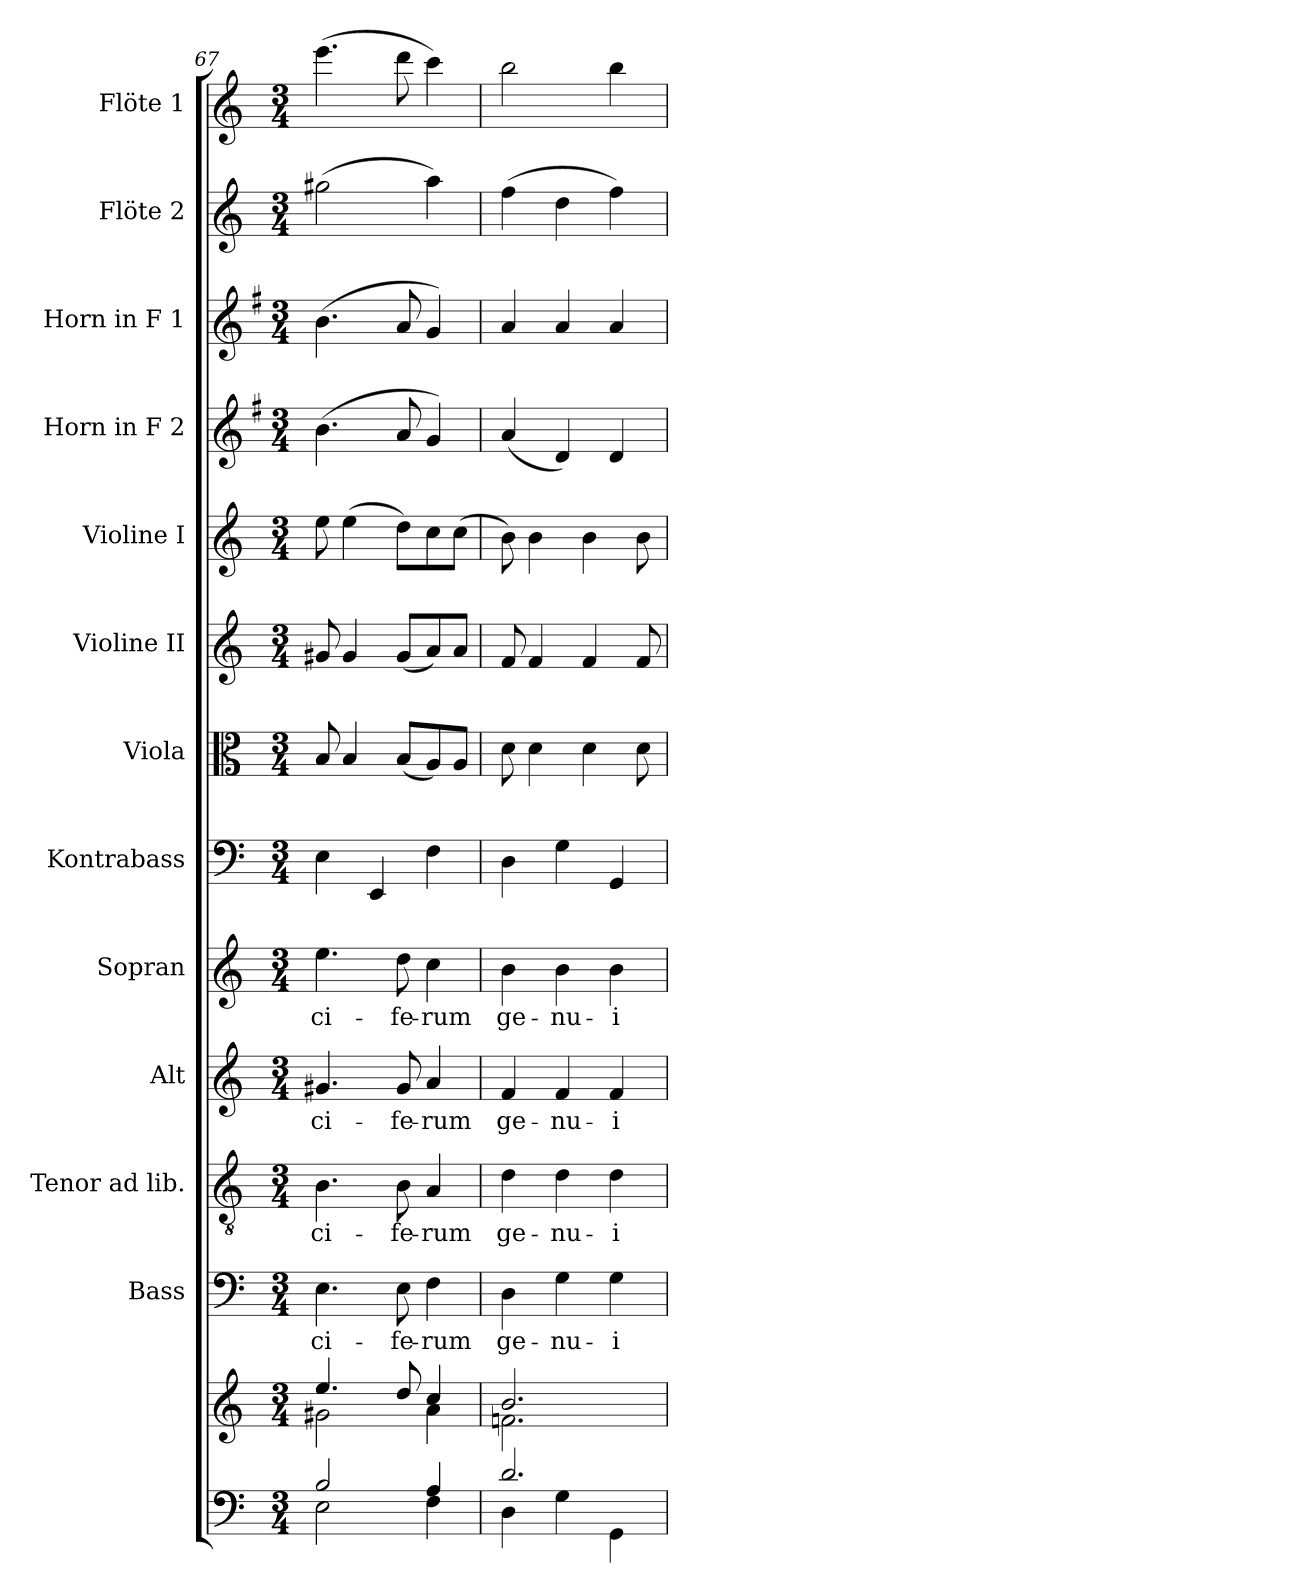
**kern	**kern	**kern	**text	**kern	**text	**kern	**text	**kern	**text	**kern	**kern	**kern	**kern	**kern	**kern	**kern	**kern
*part13	*part13	*part12	*part12	*part11	*part11	*part10	*part10	*part9	*part9	*part8	*part7	*part6	*part5	*part4	*part3	*part2	*part1
*staff14	*staff13	*staff12	*staff12	*staff11	*staff11	*staff10	*staff10	*staff9	*staff9	*staff8	*staff7	*staff6	*staff5	*staff4	*staff3	*staff2	*staff1
*	*	*I"Bass	*	*I"Tenor ad lib.	*	*I"Alt	*	*I"Sopran	*	*I"Kontrabass	*I"Viola	*I"Violine II	*I"Violine I	*I"Horn in F 2	*I"Horn in F 1	*I"Flöte 2	*I"Flöte 1
*	*	*I'B.	*	*I'T.	*	*I'A.	*	*I'S.	*	*I'Kb.	*I'Vla.	*I'Vl. II	*I'Vl. I	*	*	*I'Fl. 2	*I'Fl. 1
*clefF4	*clefG2	*clefF4	*	*clefGv2	*	*clefG2	*	*clefG2	*	*clefF4	*clefC3	*clefG2	*clefG2	*clefG2	*clefG2	*clefG2	*clefG2
*	*	*	*	*	*	*	*	*	*	*ITrd7c12	*	*	*	*ITrd4c7	*ITrd4c7	*	*
*k[]	*k[]	*k[]	*	*k[]	*	*k[]	*	*k[]	*	*k[]	*k[]	*k[]	*k[]	*k[]	*k[]	*k[]	*k[]
*C:	*C:	*C:	*	*C:	*	*C:	*	*C:	*	*C:	*C:	*C:	*C:	*C:	*C:	*C:	*C:
*M3/4	*M3/4	*M3/4	*	*M3/4	*	*M3/4	*	*M3/4	*	*M3/4	*M3/4	*M3/4	*M3/4	*M3/4	*M3/4	*M3/4	*M3/4
=67	=67	=67	=67	=67	=67	=67	=67	=67	=67	=67	=67	=67	=67	=67	=67	=67	=67
*^	*^	*	*	*	*	*	*	*	*	*	*	*	*	*	*	*	*
!	!	!	!	!	!LO:LY:b	!	!LO:LY:b	!	!LO:LY:b	!	!LO:LY:b	!	!	!	!	!	!	!	!
2B/	2E\	4.ee/	2g#X\	4.E\	-ci-	4.B\	-ci-	4.g#X/	-ci-	4.ee\	-ci-	4EE\	8B/	8g#X/	8ee\	(>4.e\	(>4.e\	(>2gg#X\	(>4.eee\
.	.	.	.	.	.	.	.	.	.	.	.	.	4B/	4g#/	(>4ee\	.	.	.	.
.	.	.	.	.	.	.	.	.	.	.	.	4EEE/	.	.	.	.	.	.	.
!	!	!	!	!	!LO:LY:b	!	!LO:LY:b	!	!LO:LY:b	!	!LO:LY:b	!	!	!	!	!	!	!	!
.	.	8dd/	.	8E\	-fe-	8B\	-fe-	8g#/	-fe-	8dd\	-fe-	.	(<8B/L	(<8g#/L	8dd\L)	8d/	8d/	.	8ddd\
!	!	!	!	!	!LO:LY:b	!	!LO:LY:b	!	!LO:LY:b	!	!LO:LY:b	!	!	!	!	!	!	!	!
4A/	4F\	4cc/	4a\	4F\	-rum	4A/	-rum	4a/	-rum	4cc\	-rum	4FF\	8A/)	8a/)	8cc\	4c/)	4c/)	4aa\)	4ccc\)
.	.	.	.	.	.	.	.	.	.	.	.	.	8A/J	8a/J	(>8cc\J	.	.	.	.
!!LO:PB:g=z
=68	=68	=68	=68	=68	=68	=68	=68	=68	=68	=68	=68	=68	=68	=68	=68	=68	=68	=68	=68
!	!	!	!	!	!LO:LY:b	!	!LO:LY:b	!	!LO:LY:b	!	!LO:LY:b	!	!	!	!	!	!	!	!
2.d/	4D\	2.b/	2.fn\	4D\	ge-	4d\	ge-	4f/	ge-	4b\	ge-	4DD\	8d\	8f/	8b\)	(<4d/	4d/	(>4ff\	2bb\
.	.	.	.	.	.	.	.	.	.	.	.	.	4d\	4f/	4b\	.	.	.	.
!	!	!	!	!	!LO:LY:b	!	!LO:LY:b	!	!LO:LY:b	!	!LO:LY:b	!	!	!	!	!	!	!	!
.	4G\	.	.	4G\	-nu-	4d\	-nu-	4f/	-nu-	4b\	-nu-	4GG\	.	.	.	4G/)	4d/	4dd\	.
.	.	.	.	.	.	.	.	.	.	.	.	.	4d\	4f/	4b\	.	.	.	.
!	!	!	!	!	!LO:LY:b	!	!LO:LY:b	!	!LO:LY:b	!	!LO:LY:b	!	!	!	!	!	!	!	!
.	4GG\	.	.	4G\	-i	4d\	-i	4f/	-i	4b\	-i	4GGG/	.	.	.	4G/	4d/	4ff\)	4bb\
.	.	.	.	.	.	.	.	.	.	.	.	.	8d\	8f/	8b\	.	.	.	.
*v	*v	*	*	*	*	*	*	*	*	*	*	*	*	*	*	*	*	*	*
*	*v	*v	*	*	*	*	*	*	*	*	*	*	*	*	*	*	*	*
=	=	=	=	=	=	=	=	=	=	=	=	=	=	=	=	=	=
*-	*-	*-	*-	*-	*-	*-	*-	*-	*-	*-	*-	*-	*-	*-	*-	*-	*-
